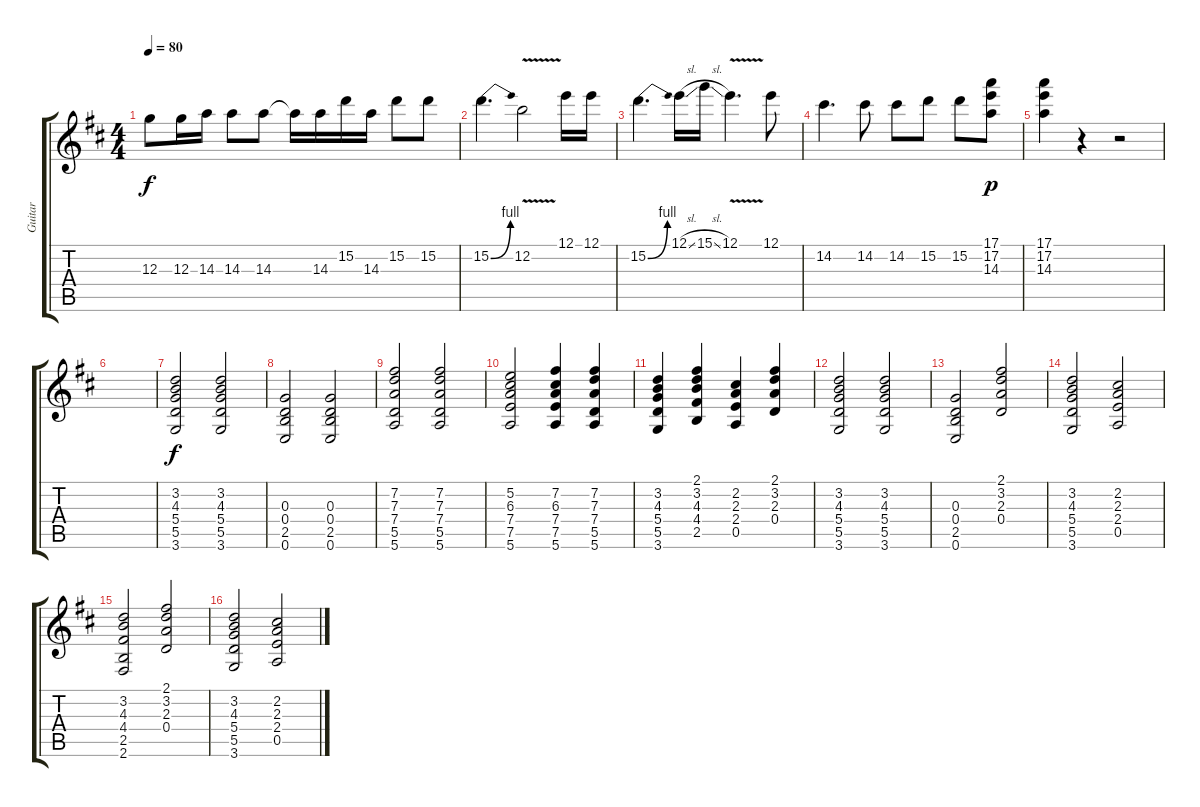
\track ("Guitar" "Guitar") {instrument distortionguitar}
\staff {score tabs}
\tuning (E4 B3 G3 D3 A2 E2) {hide}
\ts (4 4)
\tempo 80
\clef g2
\ks d
12.3.8{dy f} 12.3.16 14.3.16 14.3.8 14.3.8 14.3{t}.16 14.3.16 15.2.16 14.3.16 15.2.8 15.2.8 |
15.2{be (bend 0 0 60 4)}.4{d} 12.2{v}.2 12.1.16 12.1.16 |
15.2{be (bend 0 0 60 4)}.4{d} 12.1{sl}.16 15.1{sl}.16 12.1{v}.4{d} 12.1.8 |
14.2.4{d} 14.2.8 14.2.8 15.2.8 15.2.8 (17.1 17.2 14.3).8{dy p} |
(17.1 17.2 14.3).4 r.4 r.2 |
|
(3.2 4.3 5.4 5.5 3.6).2{dy f} (3.2 4.3 5.4 5.5 3.6).2 |
(0.3 0.4 2.5 0.6).2 (0.3 0.4 2.5 0.6).2 |
(7.2 7.3 7.4 5.5 5.6).2 (7.2 7.3 7.4 5.5 5.6).2 |
(5.2 6.3 7.4 7.5 5.6).2 (7.2 6.3 7.4 7.5 5.6).4 (7.2 7.3 7.4 5.5 5.6).4 |
(3.2 4.3 5.4 5.5 3.6).4 (2.1 3.2 4.3 4.4 2.5).4 (2.2 2.3 2.4 0.5).4 (2.1 3.2 2.3 0.4).4 |
(3.2 4.3 5.4 5.5 3.6).2 (3.2 4.3 5.4 5.5 3.6).2 |
(0.3 0.4 2.5 0.6).2 (2.1 3.2 2.3 0.4).2 |
(3.2 4.3 5.4 5.5 3.6).2 (2.2 2.3 2.4 0.5).2 |
(3.2 4.3 4.4 2.5 2.6).2 (2.1 3.2 2.3 0.4).2 |
(3.2 4.3 5.4 5.5 3.6).2 (2.2 2.3 2.4 0.5).2
